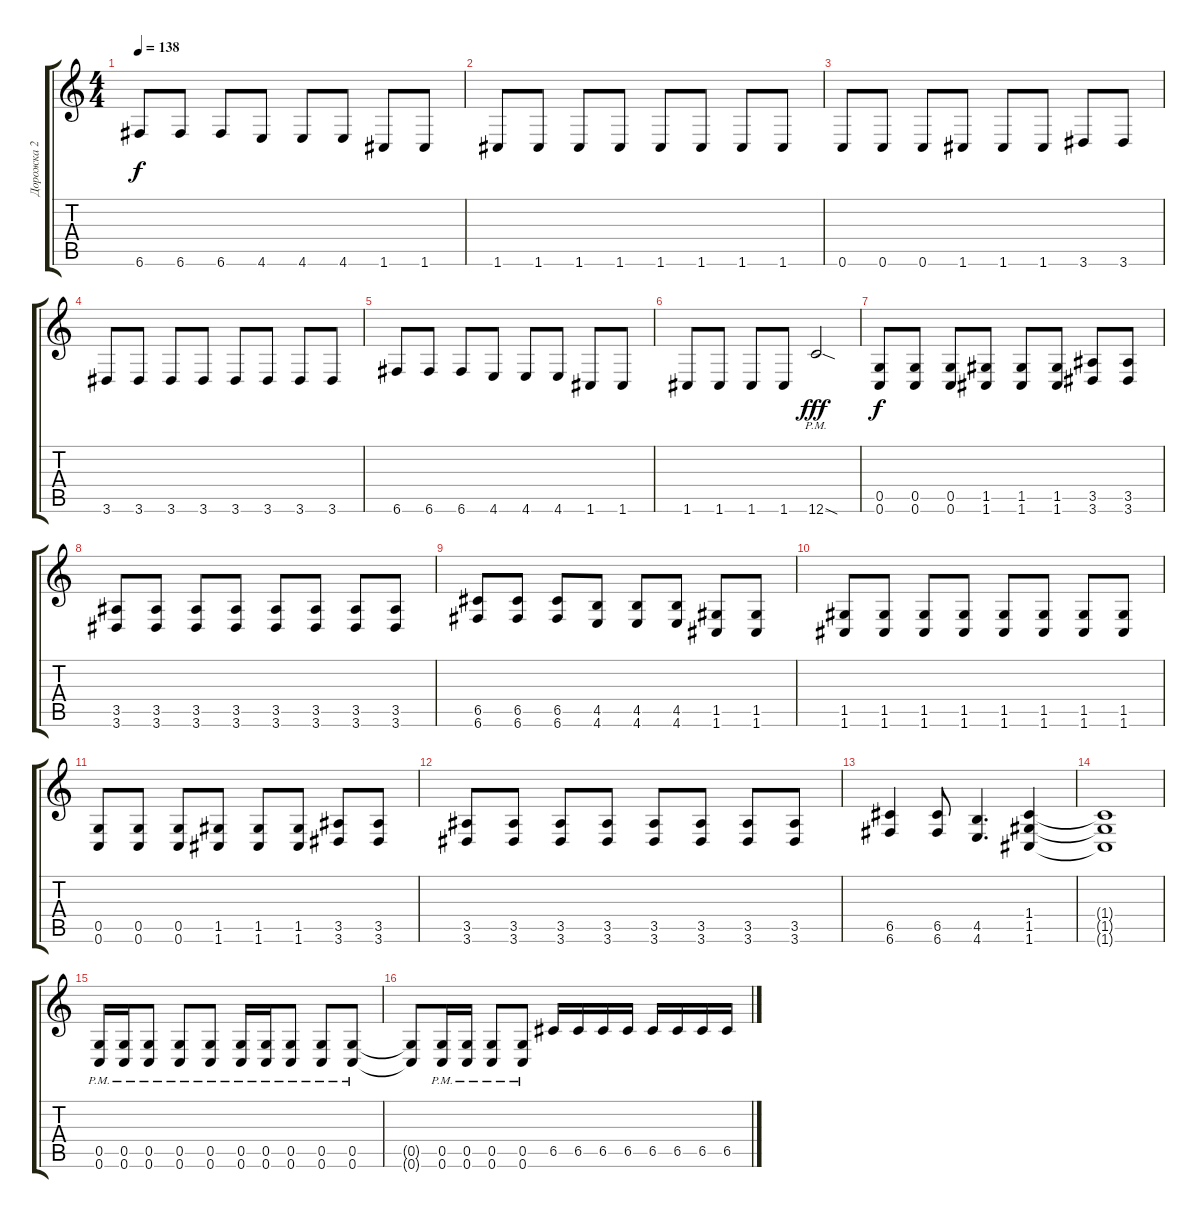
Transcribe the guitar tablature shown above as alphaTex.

\track ("Дорожка 2" "Дорожка 2") {instrument distortionguitar}
\staff {score tabs}
\tuning (D4 A3 F3 C3 G2 C2) {hide}
\ts (4 4)
\tempo 138
\clef g2
\ks c
6.6.8{dy f} 6.6.8 6.6.8 4.6.8 4.6.8 4.6.8 1.6.8 1.6.8 |
1.6.8 1.6.8 1.6.8 1.6.8 1.6.8 1.6.8 1.6.8 1.6.8 |
0.6.8 0.6.8 0.6.8 1.6.8 1.6.8 1.6.8 3.6.8 3.6.8 |
3.6.8 3.6.8 3.6.8 3.6.8 3.6.8 3.6.8 3.6.8 3.6.8 |
6.6.8 6.6.8 6.6.8 4.6.8 4.6.8 4.6.8 1.6.8 1.6.8 |
1.6.8 1.6.8 1.6.8 1.6.8 12.6{sod pm}.2{dy fff} |
(0.5 0.6).8{dy f} (0.5 0.6).8 (0.5 0.6).8 (1.5 1.6).8 (1.5 1.6).8 (1.5 1.6).8 (3.5 3.6).8 (3.5 3.6).8 |
(3.5 3.6).8 (3.5 3.6).8 (3.5 3.6).8 (3.5 3.6).8 (3.5 3.6).8 (3.5 3.6).8 (3.5 3.6).8 (3.5 3.6).8 |
(6.5 6.6).8 (6.5 6.6).8 (6.5 6.6).8 (4.5 4.6).8 (4.5 4.6).8 (4.5 4.6).8 (1.5 1.6).8 (1.5 1.6).8 |
(1.5 1.6).8 (1.5 1.6).8 (1.5 1.6).8 (1.5 1.6).8 (1.5 1.6).8 (1.5 1.6).8 (1.5 1.6).8 (1.5 1.6).8 |
(0.5 0.6).8 (0.5 0.6).8 (0.5 0.6).8 (1.5 1.6).8 (1.5 1.6).8 (1.5 1.6).8 (3.5 3.6).8 (3.5 3.6).8 |
(3.5 3.6).8 (3.5 3.6).8 (3.5 3.6).8 (3.5 3.6).8 (3.5 3.6).8 (3.5 3.6).8 (3.5 3.6).8 (3.5 3.6).8 |
(6.5 6.6).4 (6.5 6.6).8 (4.5 4.6).4{d} (1.4 1.5 1.6).4 |
(1.4{t} 1.5{t} 1.6{t}).1 |
(0.5{pm} 0.6{pm}).16 (0.5{pm} 0.6{pm}).16 (0.5{pm} 0.6{pm}).8 (0.5{pm} 0.6{pm}).8 (0.5{pm} 0.6{pm}).8 (0.5{pm} 0.6{pm}).16 (0.5{pm} 0.6{pm}).16 (0.5{pm} 0.6{pm}).8 (0.5{pm} 0.6{pm}).8 (0.5{pm} 0.6{pm}).8 |
(0.5{t} 0.6{t}).8 (0.5{pm} 0.6{pm}).16 (0.5{pm} 0.6{pm}).16 (0.5{pm} 0.6{pm}).8 (0.5{pm} 0.6{pm}).8 6.5.16 6.5.16 6.5.16 6.5.16 6.5.16 6.5.16 6.5.16 6.5.16
